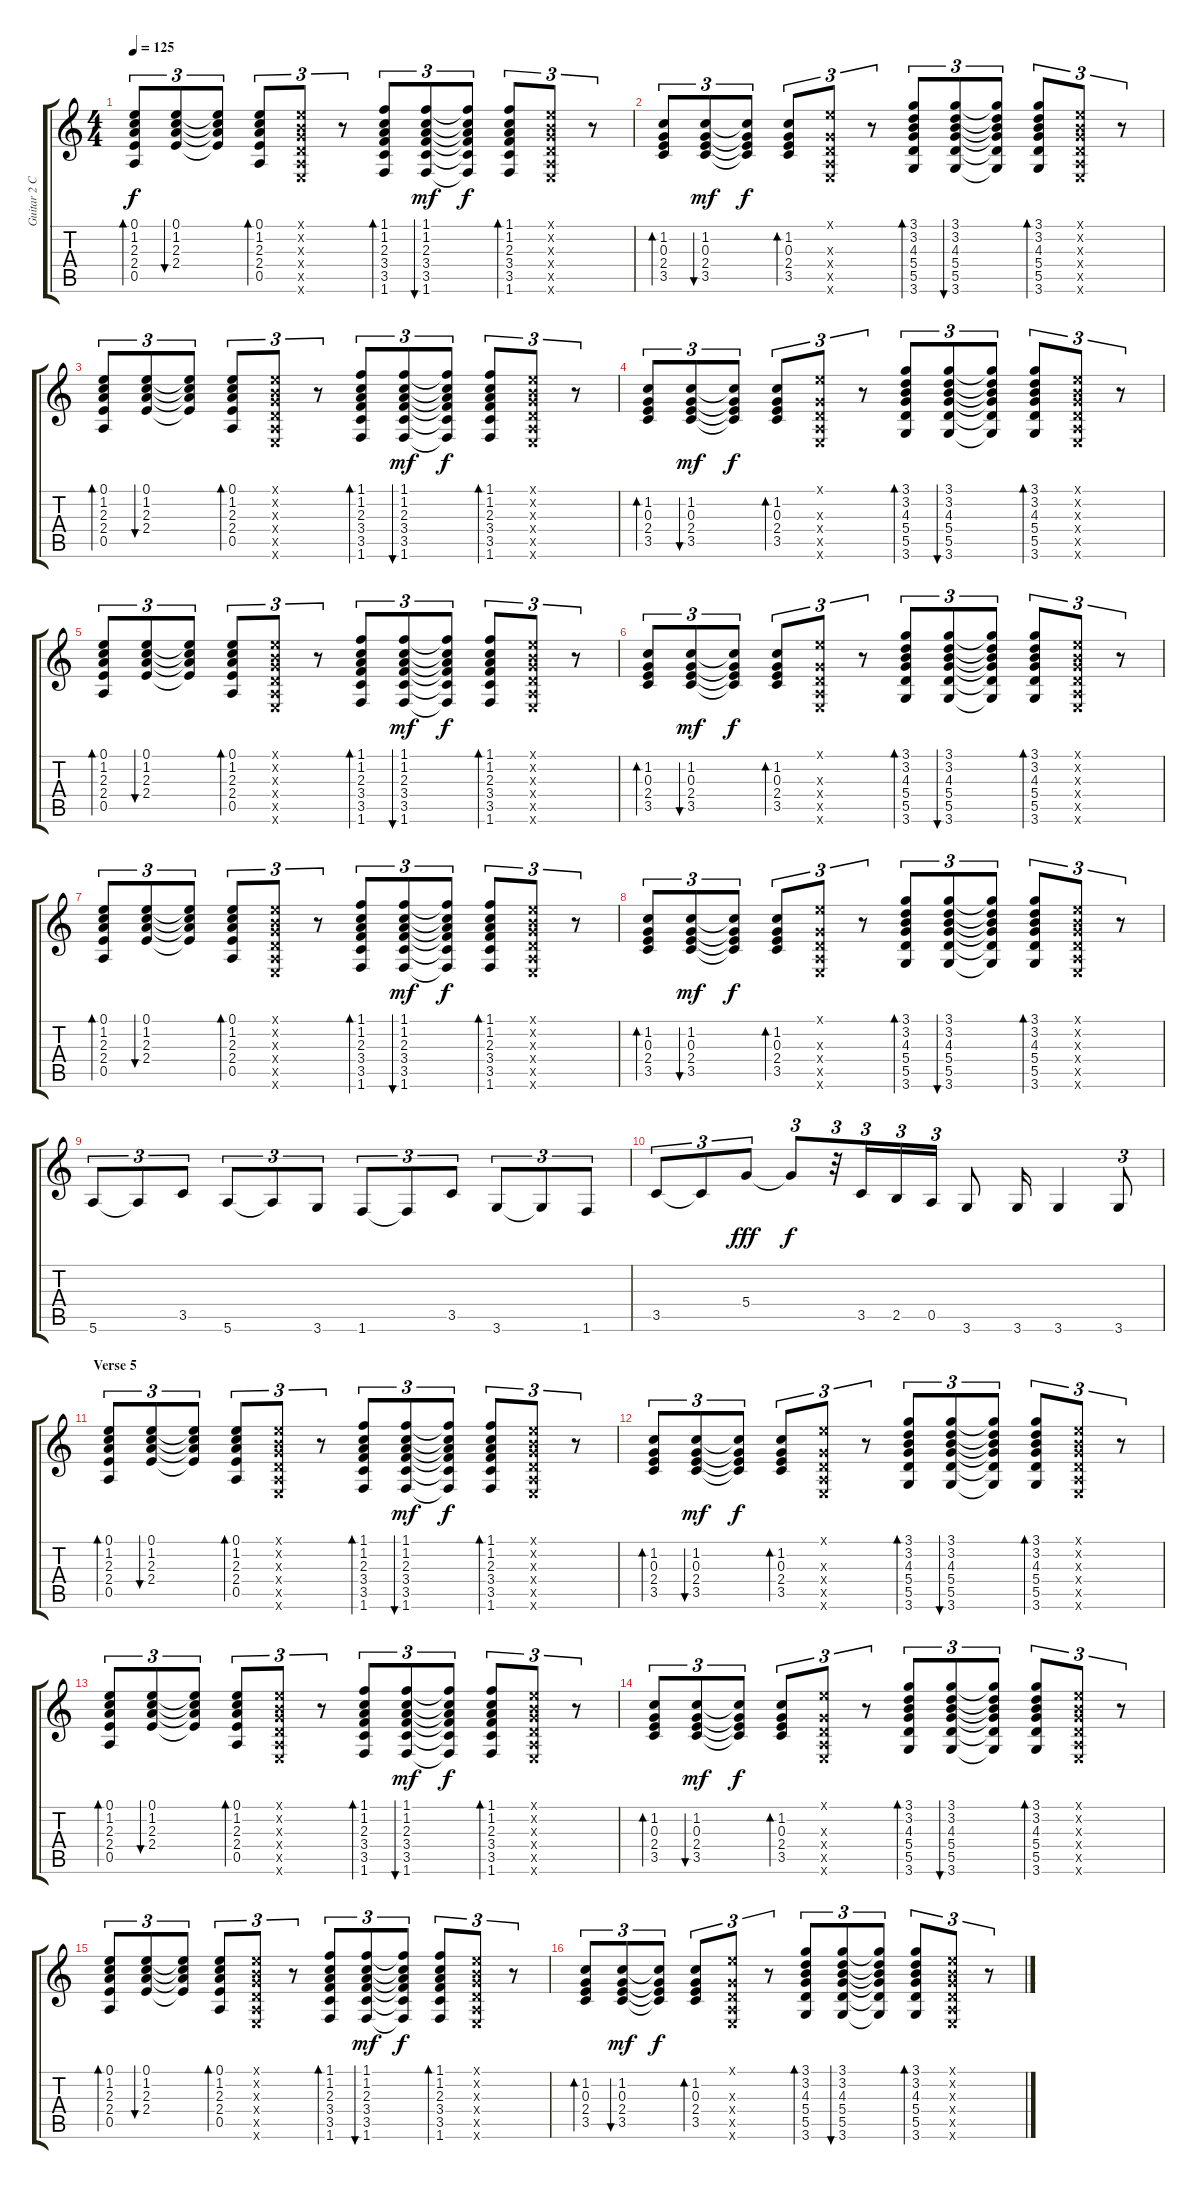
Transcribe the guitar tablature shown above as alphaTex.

\track ("Guitar 2 Clean + Small reverb" "Guitar 2 C") {instrument electricguitarclean}
\staff {score tabs}
\tuning (E4 B3 G3 D3 A2 E2) {hide}
\ts (4 4)
\tempo 125
\clef g2
\ks c
(0.1 1.2 2.3 2.4 0.5).8{tu (3 2) bd 30 dy f} (0.1 1.2 2.3 2.4).8{tu (3 2) bu 30} (0.1{t} 1.2{t} 2.3{t} 2.4{t}).8{tu (3 2)} (0.1 1.2 2.3 2.4 0.5).8{tu (3 2) bd 30} (0.1{x} 0.2{x} 0.3{x} 0.4{x} 0.5{x} 0.6{x}).8{tu (3 2)} r.8{tu (3 2)} (1.1 1.2 2.3 3.4 3.5 1.6).8{tu (3 2) bd 30} (1.1 1.2 2.3 3.4 3.5 1.6).8{tu (3 2) bu 30 dy mf} (1.1{t} 1.2{t} 2.3{t} 3.4{t} 3.5{t} 1.6{t}).8{tu (3 2) dy f} (1.1 1.2 2.3 3.4 3.5 1.6).8{tu (3 2) bd 30} (0.1{x} 0.2{x} 0.3{x} 0.4{x} 0.5{x} 0.6{x}).8{tu (3 2)} r.8{tu (3 2)} |
(1.2 0.3 2.4 3.5).8{tu (3 2) bd 30} (1.2 0.3 2.4 3.5).8{tu (3 2) bu 30 dy mf} (1.2{t} 0.3{t} 2.4{t} 3.5{t}).8{tu (3 2) dy f} (1.2 0.3 2.4 3.5).8{tu (3 2) bd 30} (0.1{x} 0.3{x} 0.4{x} 0.5{x} 0.6{x}).8{tu (3 2)} r.8{tu (3 2)} (3.1 3.2 4.3 5.4 5.5 3.6).8{tu (3 2) bd 30} (3.1 3.2 4.3 5.4 5.5 3.6).8{tu (3 2) bu 30} (3.1{t} 3.2{t} 4.3{t} 5.4{t} 5.5{t} 3.6{t}).8{tu (3 2)} (3.1 3.2 4.3 5.4 5.5 3.6).8{tu (3 2) bd 30} (0.1{x} 0.2{x} 0.3{x} 0.4{x} 0.5{x} 0.6{x}).8{tu (3 2)} r.8{tu (3 2)} |
(0.1 1.2 2.3 2.4 0.5).8{tu (3 2) bd 30} (0.1 1.2 2.3 2.4).8{tu (3 2) bu 30} (0.1{t} 1.2{t} 2.3{t} 2.4{t}).8{tu (3 2)} (0.1 1.2 2.3 2.4 0.5).8{tu (3 2) bd 30} (0.1{x} 0.2{x} 0.3{x} 0.4{x} 0.5{x} 0.6{x}).8{tu (3 2)} r.8{tu (3 2)} (1.1 1.2 2.3 3.4 3.5 1.6).8{tu (3 2) bd 30} (1.1 1.2 2.3 3.4 3.5 1.6).8{tu (3 2) bu 30 dy mf} (1.1{t} 1.2{t} 2.3{t} 3.4{t} 3.5{t} 1.6{t}).8{tu (3 2) dy f} (1.1 1.2 2.3 3.4 3.5 1.6).8{tu (3 2) bd 30} (0.1{x} 0.2{x} 0.3{x} 0.4{x} 0.5{x} 0.6{x}).8{tu (3 2)} r.8{tu (3 2)} |
(1.2 0.3 2.4 3.5).8{tu (3 2) bd 30} (1.2 0.3 2.4 3.5).8{tu (3 2) bu 30 dy mf} (1.2{t} 0.3{t} 2.4{t} 3.5{t}).8{tu (3 2) dy f} (1.2 0.3 2.4 3.5).8{tu (3 2) bd 30} (0.1{x} 0.3{x} 0.4{x} 0.5{x} 0.6{x}).8{tu (3 2)} r.8{tu (3 2)} (3.1 3.2 4.3 5.4 5.5 3.6).8{tu (3 2) bd 30} (3.1 3.2 4.3 5.4 5.5 3.6).8{tu (3 2) bu 30} (3.1{t} 3.2{t} 4.3{t} 5.4{t} 5.5{t} 3.6{t}).8{tu (3 2)} (3.1 3.2 4.3 5.4 5.5 3.6).8{tu (3 2) bd 30} (0.1{x} 0.2{x} 0.3{x} 0.4{x} 0.5{x} 0.6{x}).8{tu (3 2)} r.8{tu (3 2)} |
(0.1 1.2 2.3 2.4 0.5).8{tu (3 2) bd 30} (0.1 1.2 2.3 2.4).8{tu (3 2) bu 30} (0.1{t} 1.2{t} 2.3{t} 2.4{t}).8{tu (3 2)} (0.1 1.2 2.3 2.4 0.5).8{tu (3 2) bd 30} (0.1{x} 0.2{x} 0.3{x} 0.4{x} 0.5{x} 0.6{x}).8{tu (3 2)} r.8{tu (3 2)} (1.1 1.2 2.3 3.4 3.5 1.6).8{tu (3 2) bd 30} (1.1 1.2 2.3 3.4 3.5 1.6).8{tu (3 2) bu 30 dy mf} (1.1{t} 1.2{t} 2.3{t} 3.4{t} 3.5{t} 1.6{t}).8{tu (3 2) dy f} (1.1 1.2 2.3 3.4 3.5 1.6).8{tu (3 2) bd 30} (0.1{x} 0.2{x} 0.3{x} 0.4{x} 0.5{x} 0.6{x}).8{tu (3 2)} r.8{tu (3 2)} |
(1.2 0.3 2.4 3.5).8{tu (3 2) bd 30} (1.2 0.3 2.4 3.5).8{tu (3 2) bu 30 dy mf} (1.2{t} 0.3{t} 2.4{t} 3.5{t}).8{tu (3 2) dy f} (1.2 0.3 2.4 3.5).8{tu (3 2) bd 30} (0.1{x} 0.3{x} 0.4{x} 0.5{x} 0.6{x}).8{tu (3 2)} r.8{tu (3 2)} (3.1 3.2 4.3 5.4 5.5 3.6).8{tu (3 2) bd 30} (3.1 3.2 4.3 5.4 5.5 3.6).8{tu (3 2) bu 30} (3.1{t} 3.2{t} 4.3{t} 5.4{t} 5.5{t} 3.6{t}).8{tu (3 2)} (3.1 3.2 4.3 5.4 5.5 3.6).8{tu (3 2) bd 30} (0.1{x} 0.2{x} 0.3{x} 0.4{x} 0.5{x} 0.6{x}).8{tu (3 2)} r.8{tu (3 2)} |
(0.1 1.2 2.3 2.4 0.5).8{tu (3 2) bd 30} (0.1 1.2 2.3 2.4).8{tu (3 2) bu 30} (0.1{t} 1.2{t} 2.3{t} 2.4{t}).8{tu (3 2)} (0.1 1.2 2.3 2.4 0.5).8{tu (3 2) bd 30} (0.1{x} 0.2{x} 0.3{x} 0.4{x} 0.5{x} 0.6{x}).8{tu (3 2)} r.8{tu (3 2)} (1.1 1.2 2.3 3.4 3.5 1.6).8{tu (3 2) bd 30} (1.1 1.2 2.3 3.4 3.5 1.6).8{tu (3 2) bu 30 dy mf} (1.1{t} 1.2{t} 2.3{t} 3.4{t} 3.5{t} 1.6{t}).8{tu (3 2) dy f} (1.1 1.2 2.3 3.4 3.5 1.6).8{tu (3 2) bd 30} (0.1{x} 0.2{x} 0.3{x} 0.4{x} 0.5{x} 0.6{x}).8{tu (3 2)} r.8{tu (3 2)} |
(1.2 0.3 2.4 3.5).8{tu (3 2) bd 30} (1.2 0.3 2.4 3.5).8{tu (3 2) bu 30 dy mf} (1.2{t} 0.3{t} 2.4{t} 3.5{t}).8{tu (3 2) dy f} (1.2 0.3 2.4 3.5).8{tu (3 2) bd 30} (0.1{x} 0.3{x} 0.4{x} 0.5{x} 0.6{x}).8{tu (3 2)} r.8{tu (3 2)} (3.1 3.2 4.3 5.4 5.5 3.6).8{tu (3 2) bd 30} (3.1 3.2 4.3 5.4 5.5 3.6).8{tu (3 2) bu 30} (3.1{t} 3.2{t} 4.3{t} 5.4{t} 5.5{t} 3.6{t}).8{tu (3 2)} (3.1 3.2 4.3 5.4 5.5 3.6).8{tu (3 2) bd 30} (0.1{x} 0.2{x} 0.3{x} 0.4{x} 0.5{x} 0.6{x}).8{tu (3 2)} r.8{tu (3 2)} |
5.6.8{tu (3 2)} 5.6{t}.8{tu (3 2)} 3.5.8{tu (3 2)} 5.6.8{tu (3 2)} 5.6{t}.8{tu (3 2)} 3.6.8{tu (3 2)} 1.6.8{tu (3 2)} 1.6{t}.8{tu (3 2)} 3.5.8{tu (3 2)} 3.6.8{tu (3 2)} 3.6{t}.8{tu (3 2)} 1.6.8{tu (3 2)} |
3.5.8{tu (3 2)} 3.5{t}.8{tu (3 2)} 5.4.8{tu (3 2) dy fff} 5.4{t}.8{tu (3 2) dy f} r.32{tu (3 2)} 3.5.16{tu (3 2)} 2.5.16{tu (3 2)} 0.5.16{tu (3 2)} 3.6.8 3.6.16 3.6.4 3.6.8{tu (3 2)} |
\section ("" "Verse 5")
(0.1 1.2 2.3 2.4 0.5).8{tu (3 2) bd 30} (0.1 1.2 2.3 2.4).8{tu (3 2) bu 30} (0.1{t} 1.2{t} 2.3{t} 2.4{t}).8{tu (3 2)} (0.1 1.2 2.3 2.4 0.5).8{tu (3 2) bd 30} (0.1{x} 0.2{x} 0.3{x} 0.4{x} 0.5{x} 0.6{x}).8{tu (3 2)} r.8{tu (3 2)} (1.1 1.2 2.3 3.4 3.5 1.6).8{tu (3 2) bd 30} (1.1 1.2 2.3 3.4 3.5 1.6).8{tu (3 2) bu 30 dy mf} (1.1{t} 1.2{t} 2.3{t} 3.4{t} 3.5{t} 1.6{t}).8{tu (3 2) dy f} (1.1 1.2 2.3 3.4 3.5 1.6).8{tu (3 2) bd 30} (0.1{x} 0.2{x} 0.3{x} 0.4{x} 0.5{x} 0.6{x}).8{tu (3 2)} r.8{tu (3 2)} |
(1.2 0.3 2.4 3.5).8{tu (3 2) bd 30} (1.2 0.3 2.4 3.5).8{tu (3 2) bu 30 dy mf} (1.2{t} 0.3{t} 2.4{t} 3.5{t}).8{tu (3 2) dy f} (1.2 0.3 2.4 3.5).8{tu (3 2) bd 30} (0.1{x} 0.3{x} 0.4{x} 0.5{x} 0.6{x}).8{tu (3 2)} r.8{tu (3 2)} (3.1 3.2 4.3 5.4 5.5 3.6).8{tu (3 2) bd 30} (3.1 3.2 4.3 5.4 5.5 3.6).8{tu (3 2) bu 30} (3.1{t} 3.2{t} 4.3{t} 5.4{t} 5.5{t} 3.6{t}).8{tu (3 2)} (3.1 3.2 4.3 5.4 5.5 3.6).8{tu (3 2) bd 30} (0.1{x} 0.2{x} 0.3{x} 0.4{x} 0.5{x} 0.6{x}).8{tu (3 2)} r.8{tu (3 2)} |
(0.1 1.2 2.3 2.4 0.5).8{tu (3 2) bd 30} (0.1 1.2 2.3 2.4).8{tu (3 2) bu 30} (0.1{t} 1.2{t} 2.3{t} 2.4{t}).8{tu (3 2)} (0.1 1.2 2.3 2.4 0.5).8{tu (3 2) bd 30} (0.1{x} 0.2{x} 0.3{x} 0.4{x} 0.5{x} 0.6{x}).8{tu (3 2)} r.8{tu (3 2)} (1.1 1.2 2.3 3.4 3.5 1.6).8{tu (3 2) bd 30} (1.1 1.2 2.3 3.4 3.5 1.6).8{tu (3 2) bu 30 dy mf} (1.1{t} 1.2{t} 2.3{t} 3.4{t} 3.5{t} 1.6{t}).8{tu (3 2) dy f} (1.1 1.2 2.3 3.4 3.5 1.6).8{tu (3 2) bd 30} (0.1{x} 0.2{x} 0.3{x} 0.4{x} 0.5{x} 0.6{x}).8{tu (3 2)} r.8{tu (3 2)} |
(1.2 0.3 2.4 3.5).8{tu (3 2) bd 30} (1.2 0.3 2.4 3.5).8{tu (3 2) bu 30 dy mf} (1.2{t} 0.3{t} 2.4{t} 3.5{t}).8{tu (3 2) dy f} (1.2 0.3 2.4 3.5).8{tu (3 2) bd 30} (0.1{x} 0.3{x} 0.4{x} 0.5{x} 0.6{x}).8{tu (3 2)} r.8{tu (3 2)} (3.1 3.2 4.3 5.4 5.5 3.6).8{tu (3 2) bd 30} (3.1 3.2 4.3 5.4 5.5 3.6).8{tu (3 2) bu 30} (3.1{t} 3.2{t} 4.3{t} 5.4{t} 5.5{t} 3.6{t}).8{tu (3 2)} (3.1 3.2 4.3 5.4 5.5 3.6).8{tu (3 2) bd 30} (0.1{x} 0.2{x} 0.3{x} 0.4{x} 0.5{x} 0.6{x}).8{tu (3 2)} r.8{tu (3 2)} |
(0.1 1.2 2.3 2.4 0.5).8{tu (3 2) bd 30} (0.1 1.2 2.3 2.4).8{tu (3 2) bu 30} (0.1{t} 1.2{t} 2.3{t} 2.4{t}).8{tu (3 2)} (0.1 1.2 2.3 2.4 0.5).8{tu (3 2) bd 30} (0.1{x} 0.2{x} 0.3{x} 0.4{x} 0.5{x} 0.6{x}).8{tu (3 2)} r.8{tu (3 2)} (1.1 1.2 2.3 3.4 3.5 1.6).8{tu (3 2) bd 30} (1.1 1.2 2.3 3.4 3.5 1.6).8{tu (3 2) bu 30 dy mf} (1.1{t} 1.2{t} 2.3{t} 3.4{t} 3.5{t} 1.6{t}).8{tu (3 2) dy f} (1.1 1.2 2.3 3.4 3.5 1.6).8{tu (3 2) bd 30} (0.1{x} 0.2{x} 0.3{x} 0.4{x} 0.5{x} 0.6{x}).8{tu (3 2)} r.8{tu (3 2)} |
(1.2 0.3 2.4 3.5).8{tu (3 2) bd 30} (1.2 0.3 2.4 3.5).8{tu (3 2) bu 30 dy mf} (1.2{t} 0.3{t} 2.4{t} 3.5{t}).8{tu (3 2) dy f} (1.2 0.3 2.4 3.5).8{tu (3 2) bd 30} (0.1{x} 0.3{x} 0.4{x} 0.5{x} 0.6{x}).8{tu (3 2)} r.8{tu (3 2)} (3.1 3.2 4.3 5.4 5.5 3.6).8{tu (3 2) bd 30} (3.1 3.2 4.3 5.4 5.5 3.6).8{tu (3 2) bu 30} (3.1{t} 3.2{t} 4.3{t} 5.4{t} 5.5{t} 3.6{t}).8{tu (3 2)} (3.1 3.2 4.3 5.4 5.5 3.6).8{tu (3 2) bd 30} (0.1{x} 0.2{x} 0.3{x} 0.4{x} 0.5{x} 0.6{x}).8{tu (3 2)} r.8{tu (3 2)}
